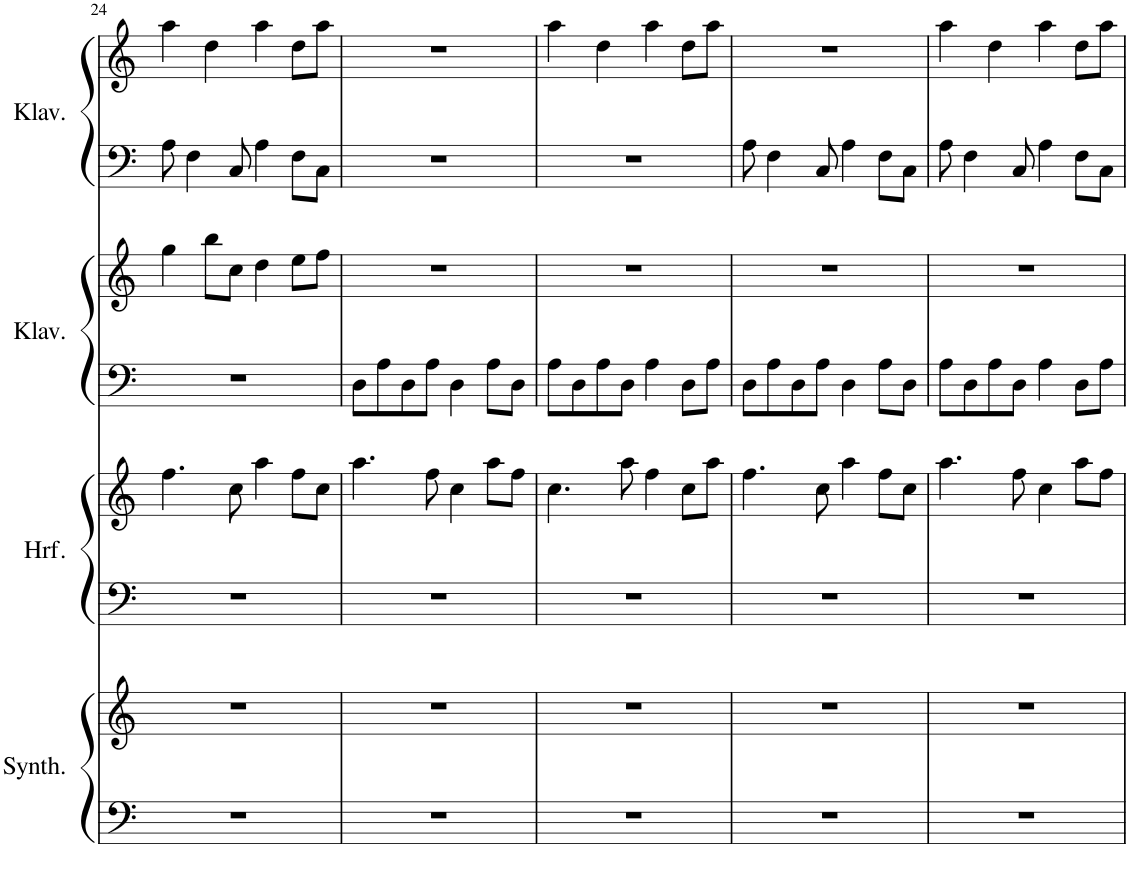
**kern	**kern	**kern	**kern	**kern	**kern	**kern	**kern
*part4	*part4	*part3	*part3	*part2	*part2	*part1	*part1
*staff8	*staff7	*staff6	*staff5	*staff4	*staff3	*staff2	*staff1
*I"Pad Synthesizer, Warm Pad	*	*I"Harfe, Harp	*	*I"Klavier, Piano	*	*I"Klavier, Piano	*
*I'Synth.	*	*I'Hrf.	*	*I'Klav.	*	*I'Klav.	*
!!LO:PB:g=z
*clefF4	*clefG2	*clefF4	*clefG2	*clefF4	*clefG2	*clefF4	*clefG2
*k[]	*k[]	*k[]	*k[]	*k[]	*k[]	*k[]	*k[]
*M4/4	*M4/4	*M4/4	*M4/4	*M4/4	*M4/4	*M4/4	*M4/4
=24	=24	=24	=24	=24	=24	=24	=24
1r	1r	1r	4.ff\	1r	4gg\	8A\	4aa\
.	.	.	.	.	.	4F\	.
.	.	.	.	.	8bb\L	.	4dd\
.	.	.	8cc\	.	8cc\J	8C/	.
.	.	.	4aa\	.	4dd\	4A\	4aa\
.	.	.	8ff\L	.	8ee\L	8F\L	8dd\L
.	.	.	8cc\J	.	8ff\J	8C\J	8aa\J
=25	=25	=25	=25	=25	=25	=25	=25
1r	1r	1r	4.aa\	8D\L	1r	1r	1r
.	.	.	.	8A\	.	.	.
.	.	.	.	8D\	.	.	.
.	.	.	8ff\	8A\J	.	.	.
.	.	.	4cc\	4D\	.	.	.
.	.	.	8aa\L	8A\L	.	.	.
.	.	.	8ff\J	8D\J	.	.	.
=26	=26	=26	=26	=26	=26	=26	=26
1r	1r	1r	4.cc\	8A\L	1r	1r	4aa\
.	.	.	.	8D\	.	.	.
.	.	.	.	8A\	.	.	4dd\
.	.	.	8aa\	8D\J	.	.	.
.	.	.	4ff\	4A\	.	.	4aa\
.	.	.	8cc\L	8D\L	.	.	8dd\L
.	.	.	8aa\J	8A\J	.	.	8aa\J
=27	=27	=27	=27	=27	=27	=27	=27
1r	1r	1r	4.ff\	8D\L	1r	8A\	1r
.	.	.	.	8A\	.	4F\	.
.	.	.	.	8D\	.	.	.
.	.	.	8cc\	8A\J	.	8C/	.
.	.	.	4aa\	4D\	.	4A\	.
.	.	.	8ff\L	8A\L	.	8F\L	.
.	.	.	8cc\J	8D\J	.	8C\J	.
=28	=28	=28	=28	=28	=28	=28	=28
1r	1r	1r	4.aa\	8A\L	1r	8A\	4aa\
.	.	.	.	8D\	.	4F\	.
.	.	.	.	8A\	.	.	4dd\
.	.	.	8ff\	8D\J	.	8C/	.
.	.	.	4cc\	4A\	.	4A\	4aa\
.	.	.	8aa\L	8D\L	.	8F\L	8dd\L
.	.	.	8ff\J	8A\J	.	8C\J	8aa\J
=	=	=	=	=	=	=	=
*-	*-	*-	*-	*-	*-	*-	*-
